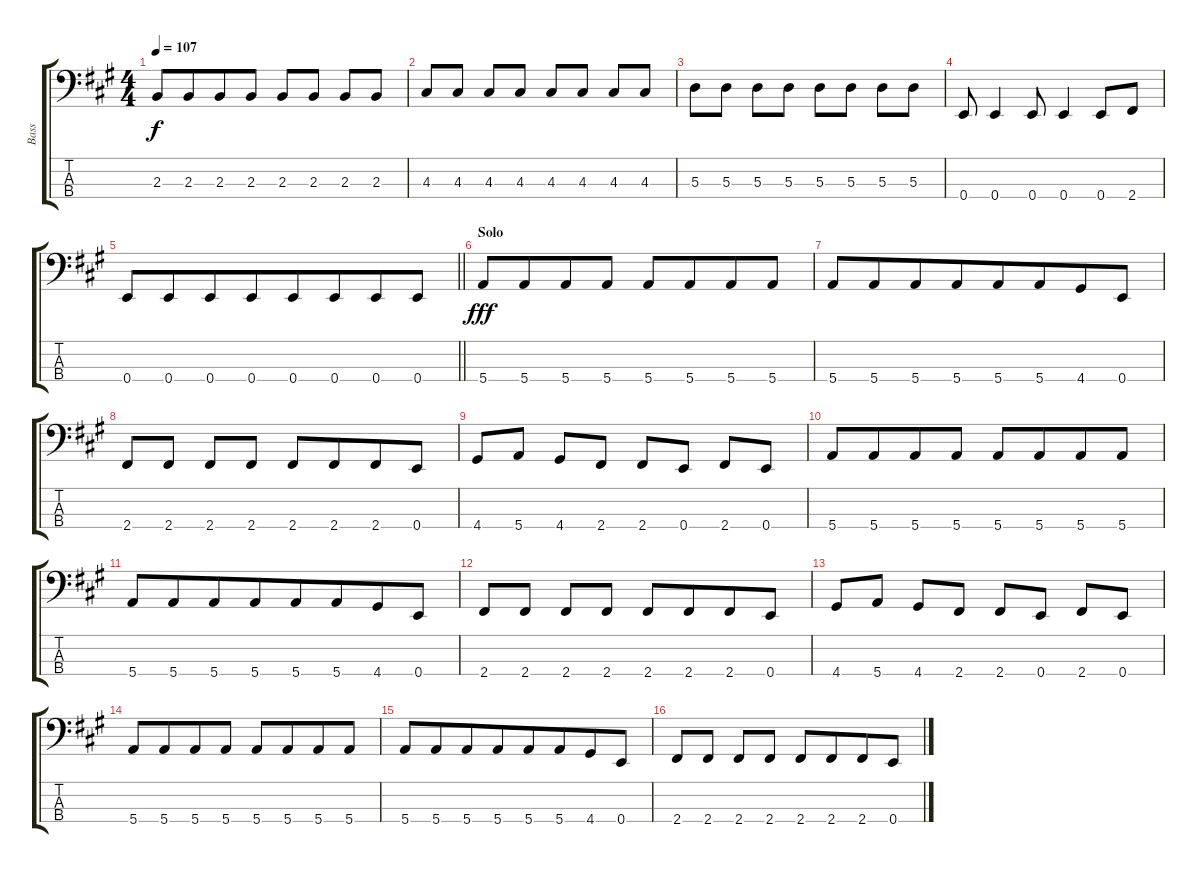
\track ("Bass" "Bass") {instrument electricbasspick bank 255}
\staff {score tabs}
\tuning (G2 D2 A1 E1) {hide}
\ts (4 4)
\tempo 107
\clef f4
\ks a
2.3.8{dy f} 2.3.8{beam merge} 2.3.8{beam merge} 2.3.8 2.3.8 2.3.8 2.3.8 2.3.8 |
4.3.8 4.3.8 4.3.8 4.3.8 4.3.8{beam merge} 4.3.8 4.3.8{beam merge} 4.3.8 |
5.3.8 5.3.8 5.3.8 5.3.8 5.3.8 5.3.8 5.3.8 5.3.8 |
0.4.8 0.4.4 0.4.8 0.4.4 0.4.8{beam merge} 2.4.8 |
\barLineRight lightlight
0.4.8 0.4.8{beam merge} 0.4.8 0.4.8{beam merge} 0.4.8 0.4.8{beam merge} 0.4.8 0.4.8 |
\section ("" "Solo")
5.4.8{dy fff} 5.4.8{beam merge} 5.4.8{beam merge} 5.4.8 5.4.8{beam merge} 5.4.8{beam merge} 5.4.8 5.4.8 |
5.4.8{beam merge} 5.4.8{beam merge} 5.4.8{beam merge} 5.4.8{beam merge} 5.4.8 5.4.8{beam merge} 4.4.8{beam merge} 0.4.8 |
2.4.8{beam merge} 2.4.8 2.4.8 2.4.8 2.4.8 2.4.8{beam merge} 2.4.8 0.4.8 |
4.4.8{beam merge} 5.4.8 4.4.8 2.4.8 2.4.8{beam merge} 0.4.8 2.4.8{beam merge} 0.4.8 |
5.4.8 5.4.8{beam merge} 5.4.8{beam merge} 5.4.8 5.4.8{beam merge} 5.4.8{beam merge} 5.4.8 5.4.8 |
5.4.8{beam merge} 5.4.8{beam merge} 5.4.8{beam merge} 5.4.8{beam merge} 5.4.8 5.4.8{beam merge} 4.4.8{beam merge} 0.4.8 |
2.4.8{beam merge} 2.4.8 2.4.8 2.4.8 2.4.8 2.4.8{beam merge} 2.4.8 0.4.8 |
4.4.8{beam merge} 5.4.8 4.4.8 2.4.8 2.4.8{beam merge} 0.4.8 2.4.8{beam merge} 0.4.8 |
5.4.8 5.4.8{beam merge} 5.4.8{beam merge} 5.4.8 5.4.8{beam merge} 5.4.8{beam merge} 5.4.8 5.4.8 |
5.4.8{beam merge} 5.4.8{beam merge} 5.4.8{beam merge} 5.4.8{beam merge} 5.4.8 5.4.8{beam merge} 4.4.8{beam merge} 0.4.8 |
2.4.8{beam merge} 2.4.8 2.4.8 2.4.8 2.4.8 2.4.8{beam merge} 2.4.8 0.4.8
